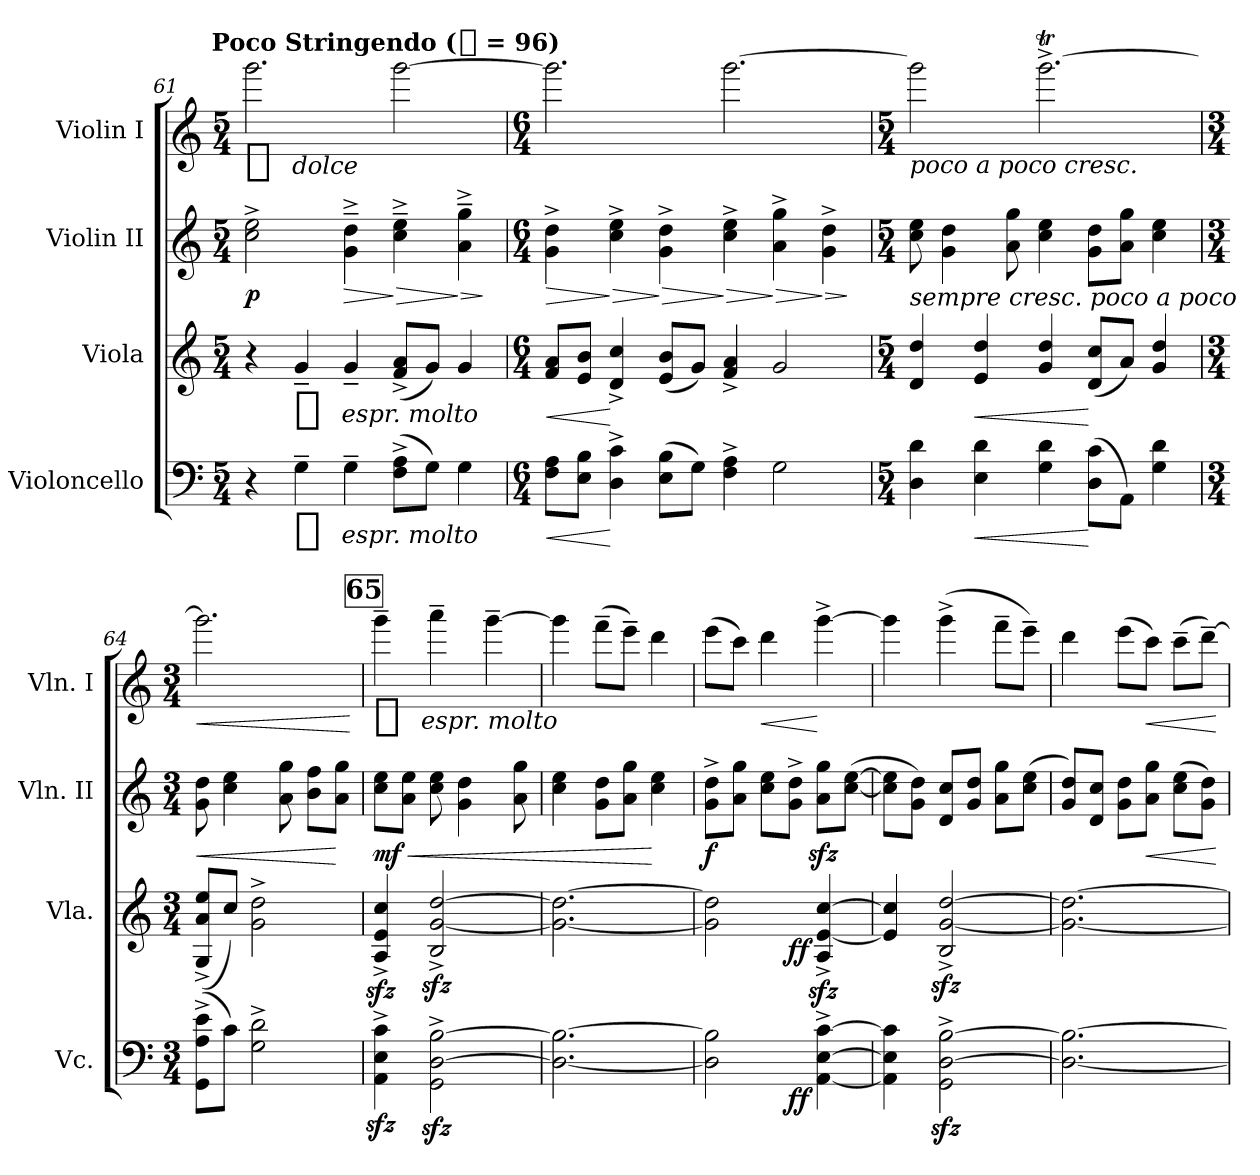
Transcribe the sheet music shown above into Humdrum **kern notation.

**kern	**dynam	**kern	**dynam	**kern	**dynam	**kern	**dynam
*part4	*part4	*part3	*part3	*part2	*part2	*part1	*part1
*staff4	*staff4	*staff3	*staff3	*staff2	*staff2	*staff1	*staff1
*I"Violoncello	*	*I"Viola	*	*I"Violin II	*	*I"Violin I	*
*I'Vc.	*	*I'Vla.	*	*I'Vln. II	*	*I'Vln. I	*
*clefF4	*	*clefG2	*	*clefG2	*	*clefG2	*
*k[]	*	*k[]	*	*k[]	*	*k[]	*
*C:	*	*C:	*	*C:	*	*C:	*
!!LO:TX:omd:t=Poco Stringendo ([quarter] = 96)
*M5/4	*	*M5/4	*	*M5/4	*	*M5/4	*
*MM96	*	*MM96	*	*MM96	*	*MM96	*
=61	=61	=61	=61	=61	=61	=61	=61
!	!	!	!	!	!	!	!LO:DY:t=%s dolce
4r	.	4r	.	2cc^ 2ee^	p	2.ggg	p
!	!LO:DY:t=%s espr. molto	!	!LO:DY:t=%s espr. molto	!	!	!	!
4G~	f	4g~	f	.	.	.	.
!	!	!	!	!	!LO:HP:b	!	!
4G~	.	4g~	.	4g~^ 4dd~^	>	.	.
!	!	!	!	!	!LO:HP:n=1:b	!	!
(8F^ 8A^L	.	(8f^ 8a^L	.	4cc~^ 4ee~^	] >	[2ggg	.
8GJ)	.	8gJ)	.	.	.	.	.
!	!	!	!	!	!LO:HP:n=1:b	!	!
4G	.	4g	.	4a~^ 4gg~^	] >	.	.
.	.	.	.	.	]	.	.
=62	=62	=62	=62	=62	=62	=62	=62
*M6/4	*	*M6/4	*	*M6/4	*	*M6/4	*
!	!LO:HP:b	!	!LO:HP:b	!	!LO:HP:b	!	!
8F 8AL	<	8f 8aL	<	4g^ 4dd^	>	2.ggg]	.
8E 8BJ	.	8e 8bJ	.	.	.	.	.
!	!	!	!	!	!LO:HP:n=1:b	!	!
4D^ 4c^	[	4d^ 4cc^	[	4cc^ 4ee^	] >	.	.
!	!	!	!	!	!LO:HP:n=1:b	!	!
(8E 8BL	.	(8e 8bL	.	4g^ 4dd^	] >	.	.
8GJ)	.	8gJ)	.	.	.	.	.
!	!	!	!	!	!LO:HP:n=1:b	!	!
4F^ 4A^	.	4f^ 4a^	.	4cc^ 4ee^	] >	[2.ggg	.
!	!	!	!	!	!LO:HP:n=1:b	!	!
2G	.	2g	.	4a^ 4gg^	] >	.	.
!	!	!	!	!	!LO:HP:n=1:b	!	!
.	.	.	.	4g^ 4dd^	] >	.	.
.	.	.	.	.	]	.	.
=63	=63	=63	=63	=63	=63	=63	=63
*M5/4	*	*M5/4	*	*M5/4	*	*M5/4	*
!	!	!	!	!	!	!LO:TX:b:i:t=poco a poco cresc.	!
!	!	!	!	!LO:TX:b:i:t=sempre cresc. poco a poco	!	!	!
4D 4d	.	4d 4dd	.	8cc 8ee	.	2ggg]	.
.	.	.	.	4g 4dd	.	.	.
!	!LO:HP:b	!	!LO:HP:b	!	!	!	!
4E 4d	<	4e 4dd	<	.	.	.	.
.	.	.	.	8a 8gg	.	.	.
4G 4d	.	4g/ 4dd/	.	4cc 4ee	.	[2.gggT^	.
(8D 8cL	[	(8d 8ccL	[	8g 8ddL	.	.	.
8AAJ)	.	8aJ)	.	8a 8ggJ	.	.	.
4G 4d	.	4g/ 4dd/	.	4cc 4ee	.	.	.
=64	=64	=64	=64	=64	=64	=64	=64
*M3/4	*	*M3/4	*	*M3/4	*	*M3/4	*
!	!	!	!	!	!LO:HP:b	!	!LO:HP:b
(8GG^ 8A^ 8e^L	.	(8G^> 8a^> 8ee^>L	.	8g 8dd	<	2.gggTTT]	<
8cJ)	.	8ccJ)	.	4cc 4ee	.	.	.
2G^ 2d^	.	2g^ 2dd^	.	.	.	.	.
.	.	.	.	8a 8gg	.	.	.
.	.	.	.	8b 8ffL	.	.	.
.	.	.	.	8a 8ggJ	[	.	.
.	.	.	.	.	.	.	[
!!LO:REH:place=s1:t=65
=65	=65	=65	=65	=65	=65	=65	=65
!	!	!	!	!	!LO:HP:b	!	!LO:DY:t=%s espr. molto
4AAzz^ 4Ezz^ 4czz^	.	4Azz^> 4ezz^> 4cczz^>	.	8cc 8eeL	< mf	4ggg~	f
.	.	.	.	8a 8eeJ	.	.	.
2GGzz^ [2Dzz^ [2Bzz^	.	2Bzz^> [2gzz^> [2ddzz^>	.	8cc 8ee	.	4aaa~	.
.	.	.	.	4g 4dd	.	.	.
.	.	.	.	.	.	[4ggg~	.
.	.	.	.	8a 8gg	.	.	.
=66	=66	=66	=66	=66	=66	=66	=66
2.D_ 2.B_	.	2.g_ 2.dd_	.	4cc 4ee	.	4ggg]	.
.	.	.	.	8g 8ddL	.	(8fff~L	.
.	.	.	.	8a 8ggJ	.	8eee~J)	.
.	.	.	.	4cc 4ee	[	4ddd	.
=67	=67	=67	=67	=67	=67	=67	=67
*^	*	*^	*	*	*	*	*
2D] 2B]	4.ryy	.	2g] 2dd]	4.ryy	.	8g^ 8dd^L	f	(8eeeL	.
.	.	.	.	.	.	8a 8ggJ	.	8cccJ)	.
!	!	!	!	!	!	!	!	!	!LO:HP:b
.	.	.	.	.	.	8cc 8eeL	.	4ddd	<
.	4.ryy	ff	.	4.ryy	ff	8g^ 8dd^J	.	.	.
[4AAzz^ [4Ezz^ [4czz^	.	.	4Azz^> [4ezz^> [4cczz^>	.	.	8a 8ggL	.	[4ggg^	[
.	.	.	.	.	.	([8cc [8eeJ	.	.	.
*v	*v	*	*	*	*	*	*	*	*
*	*	*v	*v	*	*	*	*	*
=68	=68	=68	=68	=68	=68	=68	=68
4AA] 4E] 4c]	.	4e] 4cc]	.	8cc] 8ee]L	.	4ggg]	.
.	.	.	.	8g 8ddJ)	.	.	.
2GGzz^ [2Dzz^ [2Bzz^	.	2Bzz^> [2gzz^> [2ddzz^>	.	8d 8ccL	.	(4ggg^	.
.	.	.	.	8g 8ddJ	.	.	.
.	.	.	.	8a 8ggL	.	8fff~L	.
.	.	.	.	(8cc 8eeJ	.	8eee~J)	.
=69	=69	=69	=69	=69	=69	=69	=69
2.D_ 2.B_	.	2.g_ 2.dd_	.	8g 8ddL)	.	4ddd	.
.	.	.	.	8d 8ccJ	.	.	.
.	.	.	.	8g 8ddL	.	(8eeeL	.
!	!	!	!	!	!LO:HP:b	!	!LO:HP:b
.	.	.	.	8a 8ggJ	<	8cccJ)	<
.	.	.	.	(8cc 8eeL	.	(8ccc~L	.
.	.	.	.	8g 8ddJ)	.	[8ddd~J)	.
.	.	.	.	.	[	.	[
=	=	=	=	=	=	=	=
*-	*-	*-	*-	*-	*-	*-	*-
